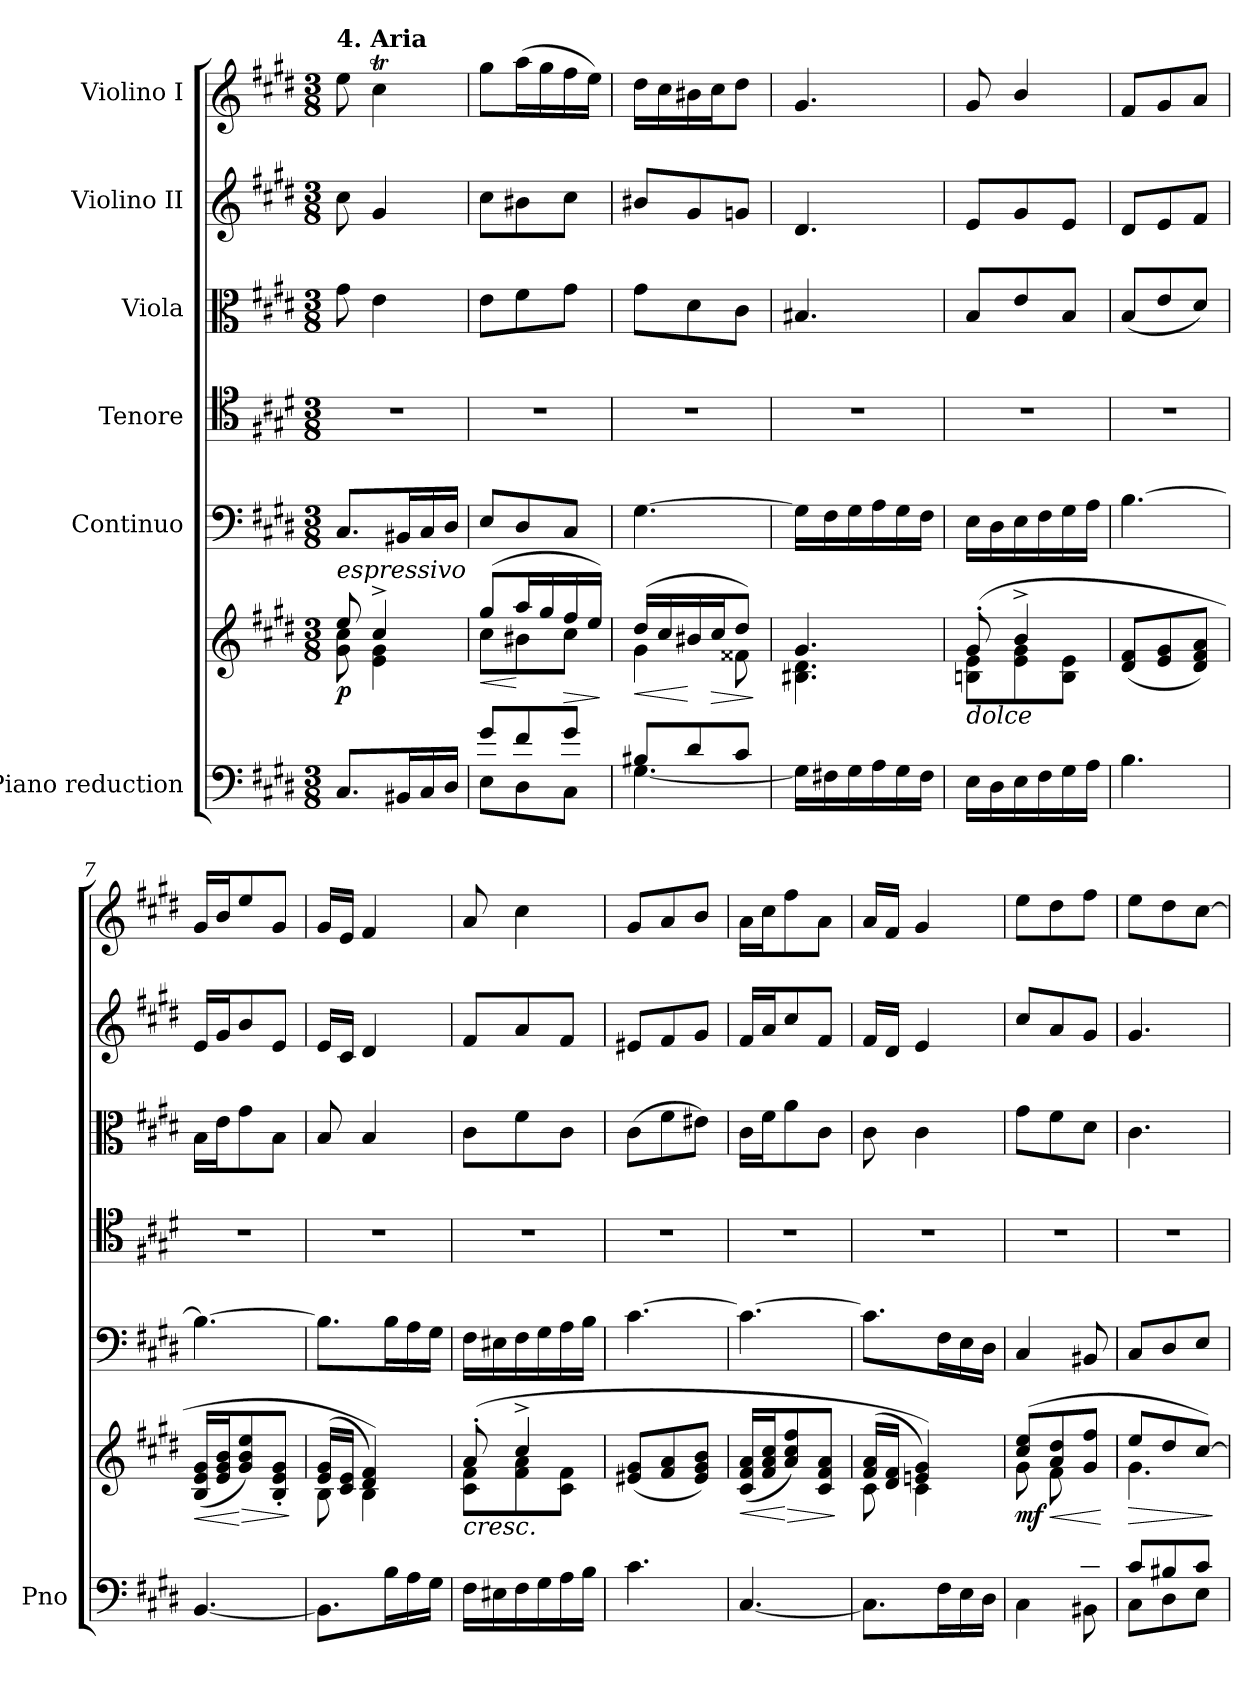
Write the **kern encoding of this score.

**kern	**kern	**dynam	**kern	**kern	**kern	**kern	**kern
*part6	*part6	*part6	*part5	*part4	*part3	*part2	*part1
*staff7	*staff6	*staff6/7	*staff5	*staff4	*staff3	*staff2	*staff1
*I"Piano reduction	*	*	*I"Continuo	*I"Tenore	*I"Viola	*I"Violino II	*I"Violino I
*I'Pno	*	*	*	*	*	*	*
*clefF4	*clefG2	*	*clefF4	*clefC4	*clefC3	*clefG2	*clefG2
*k[f#c#g#d#]	*k[f#c#g#d#]	*	*k[f#c#g#d#]	*k[f#c#g#d#]	*k[f#c#g#d#]	*k[f#c#g#d#]	*k[f#c#g#d#]
*M3/8	*M3/8	*	*M3/8	*M3/8	*M3/8	*M3/8	*M3/8
=1	=1	=1	=1	=1	=1	=1	=1
*	*^	*	*	*	*	*	*
!	!	!	!	!	!	!	!	!LO:TX:a:B:t=4. Aria
!	!LO:TX:a:i:t=espressivo	!	!	!	!	!	!	!
!	!	!	!LO:DY:b	!	!	!	!	!
8.C#/L	8ee/	8g#\ 8cc#\	p	8.C#/L	4.r	8g#\	8cc#\	8ee\
.	4cc#^/	4e\ 4g#\	.	.	.	4e\	4g#/	4cc#T\
16BB#X/L	.	.	.	16BB#X/L	.	.	.	.
16C#/	.	.	.	16C#/	.	.	.	.
16D#/JJ	.	.	.	16D#/JJ	.	.	.	.
=2	=2	=2	=2	=2	=2	=2	=2	=2
*^	*	*	*	*	*	*	*	*
!	!	!	!	!LO:HP:b	!	!	!	!	!
8g#/L	8E\L	(>8gg#/L	8cc#\L	<	8E/L	4.r	8e\L	8cc#\L	8gg#\L
8f#/	8D#\	16aa/L	8b#X\	[	8D#/	.	8f#\	8b#X\	(>16aa\L
.	.	16gg#/	.	.	.	.	.	.	16gg#\
!	!	!	!	!LO:HP:b	!	!	!	!	!
8g#/J	8C#\J	16ff#/	8cc#\J	>	8C#/J	.	8g#\J	8cc#\J	16ff#\
.	.	16ee/JJ)	.	.	.	.	.	.	16ee\JJ)
*v	*v	*	*	*	*	*	*	*	*
*	*v	*v	*	*	*	*	*	*
.	.	]	.	.	.	.	.
=3	=3	=3	=3	=3	=3	=3	=3
*^	*	*	*	*	*	*	*
!	!	!	!LO:HP:b	!	!	!	!	!
*	*	*^	*	*	*	*	*	*
8B#X/L	[4.G#\	(>16dd#/LL	4g#\	<	[4.G#\	4.r	8g#\L	8b#X/L	16dd#\LL
.	.	16cc#/	.	.	.	.	.	.	16cc#\
8d#/	.	16b#X/	.	[	.	.	8d#\	8g#/	16b#X\
!	!	!	!	!LO:HP:b	!	!	!	!	!
.	.	16cc#/J	.	>	.	.	.	.	16cc#\J
8c#/J	.	8dd#/J)	8f##X\	.	.	.	8c#\J	8gn/J	8dd#\J
*v	*v	*	*	*	*	*	*	*	*
*	*v	*v	*	*	*	*	*	*
.	.	]	.	.	.	.	.
=4	=4	=4	=4	=4	=4	=4	=4
*	*^	*	*	*	*	*	*
16G#\LL]	4.g#/	4.B#X\ 4.d#\	.	16G#\LL]	4.r	4.B#X/	4.d#/	4.g#/
16F#X\	.	.	.	16F#\	.	.	.	.
16G#\	.	.	.	16G#\	.	.	.	.
16A\	.	.	.	16A\	.	.	.	.
16G#\	.	.	.	16G#\	.	.	.	.
16F#\JJ	.	.	.	16F#\JJ	.	.	.	.
=5	=5	=5	=5	=5	=5	=5	=5	=5
!	!LO:TX:b:i:t=dolce	!	!	!	!	!	!	!
16E\LL	(>8g#'/	8Bn\ 8e\L	.	16E\LL	4.r	8B/L	8e/L	8g#/
16D#\	.	.	.	16D#\	.	.	.	.
16E\	4b^/	8e\ 8g#\	.	16E\	.	8e/	8g#/	4b/
16F#\	.	.	.	16F#\	.	.	.	.
16G#\	.	8B\ 8e\J	.	16G#\	.	8B/J	8e/J	.
16A\JJ	.	.	.	16A\JJ	.	.	.	.
*	*v	*v	*	*	*	*	*	*
=6	=6	=6	=6	=6	=6	=6	=6
4.B\	(<8d#/ 8f#/L	.	[4.B\	4.r	(<8B/L	8d#/L	8f#/L
.	8e/ 8g#/	.	.	.	8e/	8e/	8g#/
.	8d#/ 8f#/ 8a/J)	.	.	.	8d#/J)	8f#/J	8a/J
=7	=7	=7	=7	=7	=7	=7	=7
!	!	!LO:HP:b	!	!	!	!	!
[4.BB/	(<16B/ 16e/ 16g#/LL	<	4.B\_	4.r	16B\LL	16e/LL	16g#/LL
.	16e/ 16g#/ 16b/J	.	.	.	16e\J	16g#/J	16b/J
!	!	!LO:HP:n=1:b	!	!	!	!	!
.	8g#/ 8b/ 8ee/)	[ >	.	.	8g#\	8b/	8ee/
.	8B/' 8e/' 8g#/'J	.	.	.	8B\J	8e/J	8g#/J
.	.	]	.	.	.	.	.
=8	=8	=8	=8	=8	=8	=8	=8
*	*^	*	*	*	*	*	*
8.BB\L]	(>16e/ 16g#/LL	8B\	.	8.B\L]	4.r	8B/	16e/LL	16g#/LL
.	16c#/ 16e/JJ	.	.	.	.	.	16c#/JJ	16e/JJ
.	4d#/ 4f#/))	4B\	.	.	.	4B/	4d#/	4f#/
16B\L	.	.	.	16B\L	.	.	.	.
16A\	.	.	.	16A\	.	.	.	.
16G#\JJ	.	.	.	16G#\JJ	.	.	.	.
=9	=9	=9	=9	=9	=9	=9	=9	=9
!	!LO:TX:b:i:t=cresc.	!	!	!	!	!	!	!
16F#\LL	(>8a'/	8c#\ 8f#\L	.	16F#\LL	4.r	8c#\L	8f#/L	8a/
16E#X\	.	.	.	16E#X\	.	.	.	.
16F#\	4cc#^/	8f#\ 8a\	.	16F#\	.	8f#\	8a/	4cc#\
16G#\	.	.	.	16G#\	.	.	.	.
16A\	.	8c#\ 8f#\J	.	16A\	.	8c#\J	8f#/J	.
16B\JJ	.	.	.	16B\JJ	.	.	.	.
*	*v	*v	*	*	*	*	*	*
!!LO:LB:g=z
=10	=10	=10	=10	=10	=10	=10	=10
4.c#\	(<8e#X/ 8g#/L	.	[4.c#\	4.r	(>8c#\L	8e#X/L	8g#/L
.	8f#/ 8a/	.	.	.	8f#\	8f#/	8a/
.	8e#/ 8g#/ 8b/J)	.	.	.	8e#X\J)	8g#/J	8b/J
=11	=11	=11	=11	=11	=11	=11	=11
!	!	!LO:HP:b	!	!	!	!	!
[4.C#/	(<16c#/ 16f#/ 16a/LL	<	4.c#\_	4.r	16c#\LL	16f#/LL	16a\LL
.	16f#/ 16a/ 16cc#/J	.	.	.	16f#\J	16a/J	16cc#\J
!	!	!LO:HP:n=1:b	!	!	!	!	!
.	8a/ 8cc#/ 8ff#/)	[ >	.	.	8a\	8cc#/	8ff#\
.	8c#/ 8f#/ 8a/J	.	.	.	8c#\J	8f#/J	8a\J
.	.	]	.	.	.	.	.
=12	=12	=12	=12	=12	=12	=12	=12
*	*^	*	*	*	*	*	*
8.C#\L]	(>16f#/ 16a/LL	8c#\	.	8.c#\L]	4.r	8c#\	16f#/LL	16a/LL
.	16d#/ 16f#/JJ	.	.	.	.	.	16d#/JJ	16f#/JJ
.	4en/ 4g#/))	4c#\	.	.	.	4c#\	4e/	4g#/
16F#\L	.	.	.	16F#\L	.	.	.	.
16E\	.	.	.	16E\	.	.	.	.
16D#\JJ	.	.	.	16D#\JJ	.	.	.	.
=13	=13	=13	=13	=13	=13	=13	=13	=13
*^	*	*	*	*	*	*	*	*
!	!	!	!	!LO:HP:b	!	!	!	!	!
!	!	!	!	!LO:DY:n=1:b	!	!	!	!	!
4ryy	4C#\	(>8cc#/ 8ee/L	8g#\L	< mf	4C#/	4.r	8g#\L	8cc#/L	8ee\L
.	.	8a/ 8dd#/	8f#\	.	.	.	8f#\	8a/	8dd#\
8d#/J	8BB#X\	8g#/ 8ff#/J	8ryy	.	8BB#X/	.	8d#\J	8g#/J	8ff#\J
*v	*v	*	*	*	*	*	*	*	*
*	*v	*v	*	*	*	*	*	*
.	.	[	.	.	.	.	.
=14	=14	=14	=14	=14	=14	=14	=14
*^	*	*	*	*	*	*	*
!	!	!	!LO:HP:b	!	!	!	!	!
*	*	*^	*	*	*	*	*	*
8c#/L	8C#\L	8ee/L	4.g#\	>	8C#/L	4.r	4.c#\	4.g#/	8ee\L
8B#X/	8D#\	8dd#/	.	.	8D#/	.	.	.	8dd#\
8c#/J	8E\J	[8cc#/J)	.	.	8E/J	.	.	.	[8cc#\J
*v	*v	*	*	*	*	*	*	*	*
*	*v	*v	*	*	*	*	*	*
.	.	]	.	.	.	.	.
=	=	=	=	=	=	=	=
*-	*-	*-	*-	*-	*-	*-	*-
